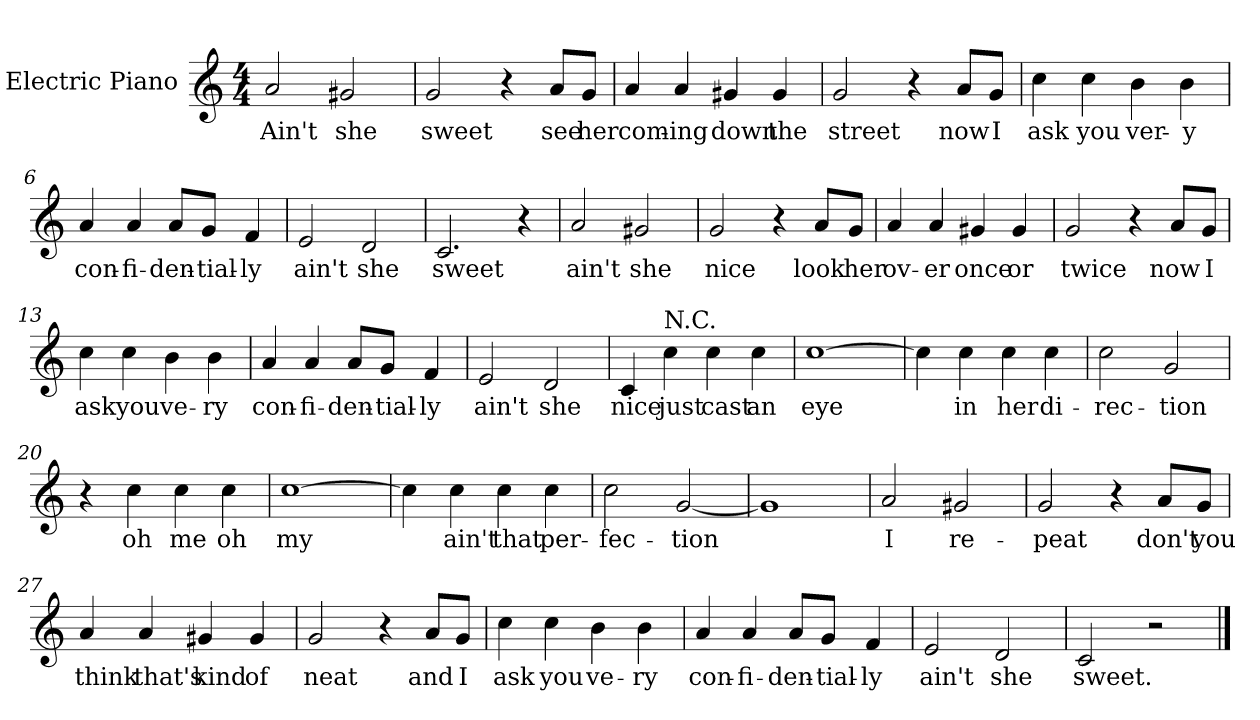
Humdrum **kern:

**kern	**text
*part1	*part1
*staff1	*staff1
*I"Electric Piano	*
*I'E.Pno	*
*clefG2	*
*k[]	*
*C:	*
*M4/4	*
=1	=1
2a/	Ain't
2g#X/	she
=2	=2
2g/	sweet
4r	.
8a/L	see
8g/J	her
=3	=3
4a/	com-
4a/	-ing
4g#X/	down
4g#/	the
=4	=4
2g/	street
4r	.
8a/L	now
8g/J	I
!!LO:LB:g=z
=5	=5
4cc\	ask
4cc\	you
4b\	ver-
4b\	-y
=6	=6
4a/	con-
4a/	-fi-
8a/L	-den-
8g/J	-tial-
4f/	-ly
=7	=7
2e/	ain't
2d/	she
=8	=8
2.c/	sweet
4r	.
!!LO:LB:g=z
=9	=9
2a/	ain't
2g#X/	she
=10	=10
2g/	nice
4r	.
8a/L	look
8g/J	her
=11	=11
4a/	ov-
4a/	-er
4g#X/	once
4g#/	or
=12	=12
2g/	twice
4r	.
8a/L	now
8g/J	I
!!LO:LB:g=z
=13	=13
4cc\	ask
4cc\	you
4b\	ve-
4b\	-ry
=14	=14
4a/	con-
4a/	-fi-
8a/L	-den-
8g/J	-tial-
4f/	-ly
=15	=15
2e/	ain't
2d/	she
=16	=16
4c/	-nice
!LO:TX:a:t=N.C.	!
4cc\	just
4cc\	cast
4cc\	an
!!LO:LB:g=z
=17	=17
[1cc	eye
=18	=18
4cc\]	.
4cc\	in
4cc\	her
4cc\	di-
=19	=19
2cc\	-rec-
2g/	-tion
=20	=20
4r	.
4cc\	oh
4cc\	me
4cc\	oh
!!LO:LB:g=z
=21	=21
[1cc	my
=22	=22
4cc\]	.
4cc\	ain't
4cc\	that
4cc\	per-
=23	=23
2cc\	-fec-
[2g/	-tion
=24	=24
1g]	.
!!LO:LB:g=z
=25	=25
2a/	I
2g#X/	re-
=26	=26
2g/	-peat
4r	.
8a/L	don't
8g/J	you
=27	=27
4a/	think
4a/	that's
4g#X/	kind
4g#/	of
=28	=28
2g/	neat
4r	.
8a/L	and
8g/J	I
!!LO:LB:g=z
=29	=29
4cc\	ask
4cc\	you
4b\	ve-
4b\	-ry
=30	=30
4a/	con-
4a/	-fi-
8a/L	-den-
8g/J	-tial-
4f/	-ly
=31	=31
2e/	ain't
2d/	she
=32	=32
2c/	sweet.
2r	.
==	==
*-	*-
